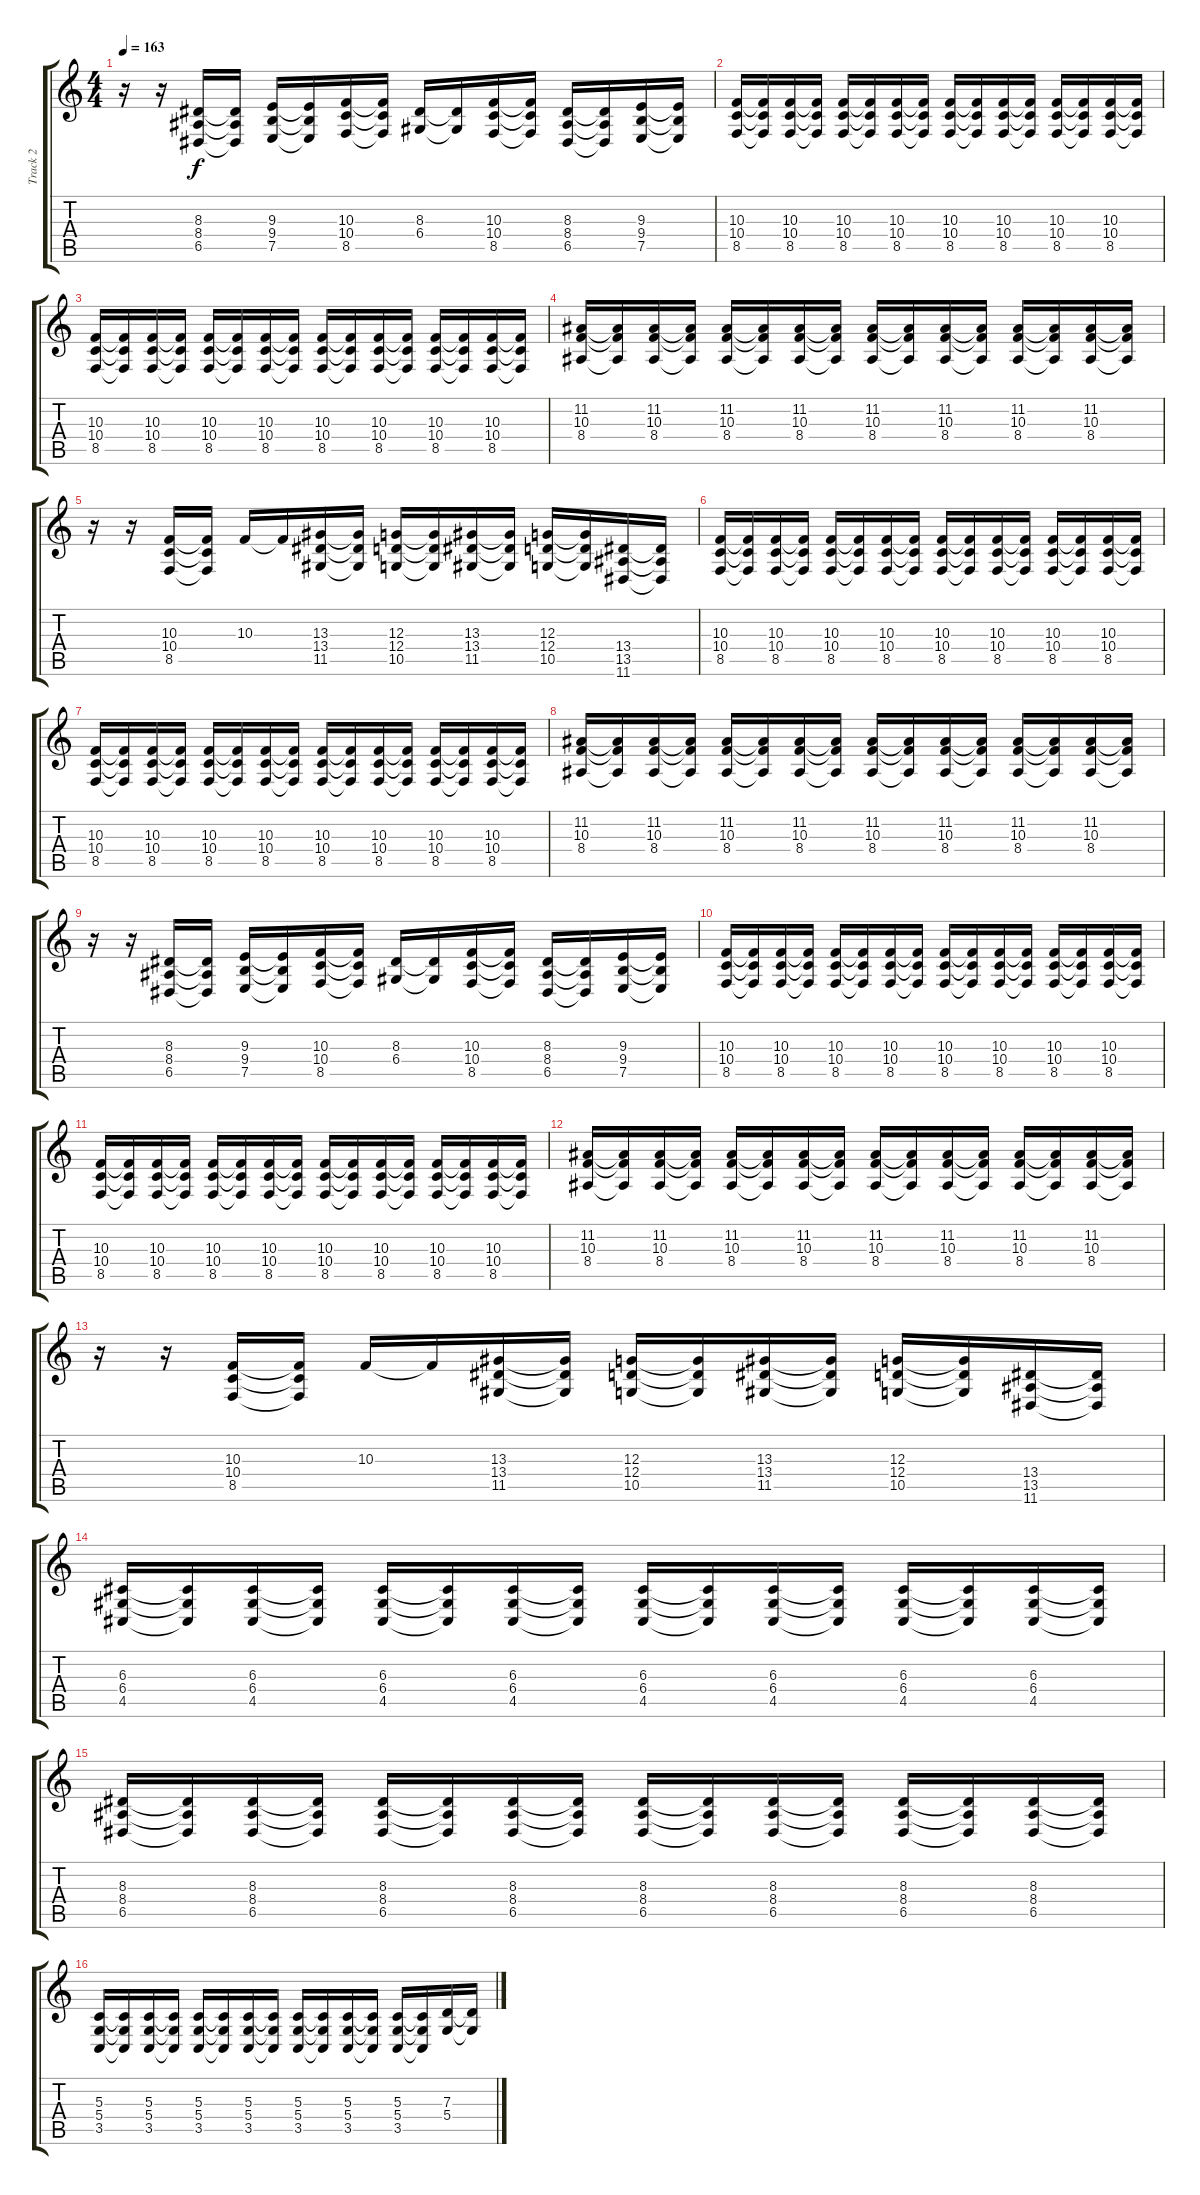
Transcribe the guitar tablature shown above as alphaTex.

\track ("Track 2" "Track 2") {instrument lead5charang}
\staff {score tabs}
\tuning (E4 B3 G3 D3 A2 E2) {hide}
\ts (4 4)
\tempo 163
\clef g2
\ks c
r.16{dy f} r.16 (8.3 8.4 6.5).16 (8.3{t} 8.4{t} 6.5{t}).16 (9.3 9.4 7.5).16 (9.3{t} 9.4{t} 7.5{t}).16 (10.3 10.4 8.5).16 (10.3{t} 10.4{t} 8.5{t}).16 (8.3 6.4).16 (8.3{t} 6.4{t}).16 (10.3 10.4 8.5).16 (10.3{t} 10.4{t} 8.5{t}).16 (8.3 8.4 6.5).16 (8.3{t} 8.4{t} 6.5{t}).16 (9.3 9.4 7.5).16 (9.3{t} 9.4{t} 7.5{t}).16 |
(10.3 10.4 8.5).16 (10.3{t} 10.4{t} 8.5{t}).16 (10.3 10.4 8.5).16 (10.3{t} 10.4{t} 8.5{t}).16 (10.3 10.4 8.5).16 (10.3{t} 10.4{t} 8.5{t}).16 (10.3 10.4 8.5).16 (10.3{t} 10.4{t} 8.5{t}).16 (10.3 10.4 8.5).16 (10.3{t} 10.4{t} 8.5{t}).16 (10.3 10.4 8.5).16 (10.3{t} 10.4{t} 8.5{t}).16 (10.3 10.4 8.5).16 (10.3{t} 10.4{t} 8.5{t}).16 (10.3 10.4 8.5).16 (10.3{t} 10.4{t} 8.5{t}).16 |
(10.3 10.4 8.5).16 (10.3{t} 10.4{t} 8.5{t}).16 (10.3 10.4 8.5).16 (10.3{t} 10.4{t} 8.5{t}).16 (10.3 10.4 8.5).16 (10.3{t} 10.4{t} 8.5{t}).16 (10.3 10.4 8.5).16 (10.3{t} 10.4{t} 8.5{t}).16 (10.3 10.4 8.5).16 (10.3{t} 10.4{t} 8.5{t}).16 (10.3 10.4 8.5).16 (10.3{t} 10.4{t} 8.5{t}).16 (10.3 10.4 8.5).16 (10.3{t} 10.4{t} 8.5{t}).16 (10.3 10.4 8.5).16 (10.3{t} 10.4{t} 8.5{t}).16 |
(11.2 10.3 8.4).16 (11.2{t} 10.3{t} 8.4{t}).16 (11.2 10.3 8.4).16 (11.2{t} 10.3{t} 8.4{t}).16 (11.2 10.3 8.4).16 (11.2{t} 10.3{t} 8.4{t}).16 (11.2 10.3 8.4).16 (11.2{t} 10.3{t} 8.4{t}).16 (11.2 10.3 8.4).16 (11.2{t} 10.3{t} 8.4{t}).16 (11.2 10.3 8.4).16 (11.2{t} 10.3{t} 8.4{t}).16 (11.2 10.3 8.4).16 (11.2{t} 10.3{t} 8.4{t}).16 (11.2 10.3 8.4).16 (11.2{t} 10.3{t} 8.4{t}).16 |
r.16 r.16 (10.3 10.4 8.5).16 (10.3{t} 10.4{t} 8.5{t}).16 10.3.16 10.3{t}.16 (13.3 13.4 11.5).16 (13.3{t} 13.4{t} 11.5{t}).16 (12.3 12.4 10.5).16 (12.3{t} 12.4{t} 10.5{t}).16 (13.3 13.4 11.5).16 (13.3{t} 13.4{t} 11.5{t}).16 (12.3 12.4 10.5).16 (12.3{t} 12.4{t} 10.5{t}).16 (13.4 13.5 11.6).16 (13.4{t} 13.5{t} 11.6{t}).16 |
(10.3 10.4 8.5).16 (10.3{t} 10.4{t} 8.5{t}).16 (10.3 10.4 8.5).16 (10.3{t} 10.4{t} 8.5{t}).16 (10.3 10.4 8.5).16 (10.3{t} 10.4{t} 8.5{t}).16 (10.3 10.4 8.5).16 (10.3{t} 10.4{t} 8.5{t}).16 (10.3 10.4 8.5).16 (10.3{t} 10.4{t} 8.5{t}).16 (10.3 10.4 8.5).16 (10.3{t} 10.4{t} 8.5{t}).16 (10.3 10.4 8.5).16 (10.3{t} 10.4{t} 8.5{t}).16 (10.3 10.4 8.5).16 (10.3{t} 10.4{t} 8.5{t}).16 |
(10.3 10.4 8.5).16 (10.3{t} 10.4{t} 8.5{t}).16 (10.3 10.4 8.5).16 (10.3{t} 10.4{t} 8.5{t}).16 (10.3 10.4 8.5).16 (10.3{t} 10.4{t} 8.5{t}).16 (10.3 10.4 8.5).16 (10.3{t} 10.4{t} 8.5{t}).16 (10.3 10.4 8.5).16 (10.3{t} 10.4{t} 8.5{t}).16 (10.3 10.4 8.5).16 (10.3{t} 10.4{t} 8.5{t}).16 (10.3 10.4 8.5).16 (10.3{t} 10.4{t} 8.5{t}).16 (10.3 10.4 8.5).16 (10.3{t} 10.4{t} 8.5{t}).16 |
(11.2 10.3 8.4).16 (11.2{t} 10.3{t} 8.4{t}).16 (11.2 10.3 8.4).16 (11.2{t} 10.3{t} 8.4{t}).16 (11.2 10.3 8.4).16 (11.2{t} 10.3{t} 8.4{t}).16 (11.2 10.3 8.4).16 (11.2{t} 10.3{t} 8.4{t}).16 (11.2 10.3 8.4).16 (11.2{t} 10.3{t} 8.4{t}).16 (11.2 10.3 8.4).16 (11.2{t} 10.3{t} 8.4{t}).16 (11.2 10.3 8.4).16 (11.2{t} 10.3{t} 8.4{t}).16 (11.2 10.3 8.4).16 (11.2{t} 10.3{t} 8.4{t}).16 |
r.16 r.16 (8.3 8.4 6.5).16 (8.3{t} 8.4{t} 6.5{t}).16 (9.3 9.4 7.5).16 (9.3{t} 9.4{t} 7.5{t}).16 (10.3 10.4 8.5).16 (10.3{t} 10.4{t} 8.5{t}).16 (8.3 6.4).16 (8.3{t} 6.4{t}).16 (10.3 10.4 8.5).16 (10.3{t} 10.4{t} 8.5{t}).16 (8.3 8.4 6.5).16 (8.3{t} 8.4{t} 6.5{t}).16 (9.3 9.4 7.5).16 (9.3{t} 9.4{t} 7.5{t}).16 |
(10.3 10.4 8.5).16 (10.3{t} 10.4{t} 8.5{t}).16 (10.3 10.4 8.5).16 (10.3{t} 10.4{t} 8.5{t}).16 (10.3 10.4 8.5).16 (10.3{t} 10.4{t} 8.5{t}).16 (10.3 10.4 8.5).16 (10.3{t} 10.4{t} 8.5{t}).16 (10.3 10.4 8.5).16 (10.3{t} 10.4{t} 8.5{t}).16 (10.3 10.4 8.5).16 (10.3{t} 10.4{t} 8.5{t}).16 (10.3 10.4 8.5).16 (10.3{t} 10.4{t} 8.5{t}).16 (10.3 10.4 8.5).16 (10.3{t} 10.4{t} 8.5{t}).16 |
(10.3 10.4 8.5).16 (10.3{t} 10.4{t} 8.5{t}).16 (10.3 10.4 8.5).16 (10.3{t} 10.4{t} 8.5{t}).16 (10.3 10.4 8.5).16 (10.3{t} 10.4{t} 8.5{t}).16 (10.3 10.4 8.5).16 (10.3{t} 10.4{t} 8.5{t}).16 (10.3 10.4 8.5).16 (10.3{t} 10.4{t} 8.5{t}).16 (10.3 10.4 8.5).16 (10.3{t} 10.4{t} 8.5{t}).16 (10.3 10.4 8.5).16 (10.3{t} 10.4{t} 8.5{t}).16 (10.3 10.4 8.5).16 (10.3{t} 10.4{t} 8.5{t}).16 |
(11.2 10.3 8.4).16 (11.2{t} 10.3{t} 8.4{t}).16 (11.2 10.3 8.4).16 (11.2{t} 10.3{t} 8.4{t}).16 (11.2 10.3 8.4).16 (11.2{t} 10.3{t} 8.4{t}).16 (11.2 10.3 8.4).16 (11.2{t} 10.3{t} 8.4{t}).16 (11.2 10.3 8.4).16 (11.2{t} 10.3{t} 8.4{t}).16 (11.2 10.3 8.4).16 (11.2{t} 10.3{t} 8.4{t}).16 (11.2 10.3 8.4).16 (11.2{t} 10.3{t} 8.4{t}).16 (11.2 10.3 8.4).16 (11.2{t} 10.3{t} 8.4{t}).16 |
r.16 r.16 (10.3 10.4 8.5).16 (10.3{t} 10.4{t} 8.5{t}).16 10.3.16 10.3{t}.16 (13.3 13.4 11.5).16 (13.3{t} 13.4{t} 11.5{t}).16 (12.3 12.4 10.5).16 (12.3{t} 12.4{t} 10.5{t}).16 (13.3 13.4 11.5).16 (13.3{t} 13.4{t} 11.5{t}).16 (12.3 12.4 10.5).16 (12.3{t} 12.4{t} 10.5{t}).16 (13.4 13.5 11.6).16 (13.4{t} 13.5{t} 11.6{t}).16 |
(6.3 6.4 4.5).16 (6.3{t} 6.4{t} 4.5{t}).16 (6.3 6.4 4.5).16 (6.3{t} 6.4{t} 4.5{t}).16 (6.3 6.4 4.5).16 (6.3{t} 6.4{t} 4.5{t}).16 (6.3 6.4 4.5).16 (6.3{t} 6.4{t} 4.5{t}).16 (6.3 6.4 4.5).16 (6.3{t} 6.4{t} 4.5{t}).16 (6.3 6.4 4.5).16 (6.3{t} 6.4{t} 4.5{t}).16 (6.3 6.4 4.5).16 (6.3{t} 6.4{t} 4.5{t}).16 (6.3 6.4 4.5).16 (6.3{t} 6.4{t} 4.5{t}).16 |
(8.3 8.4 6.5).16 (8.3{t} 8.4{t} 6.5{t}).16 (8.3 8.4 6.5).16 (8.3{t} 8.4{t} 6.5{t}).16 (8.3 8.4 6.5).16 (8.3{t} 8.4{t} 6.5{t}).16 (8.3 8.4 6.5).16 (8.3{t} 8.4{t} 6.5{t}).16 (8.3 8.4 6.5).16 (8.3{t} 8.4{t} 6.5{t}).16 (8.3 8.4 6.5).16 (8.3{t} 8.4{t} 6.5{t}).16 (8.3 8.4 6.5).16 (8.3{t} 8.4{t} 6.5{t}).16 (8.3 8.4 6.5).16 (8.3{t} 8.4{t} 6.5{t}).16 |
(5.3 5.4 3.5).16 (5.3{t} 5.4{t} 3.5{t}).16 (5.3 5.4 3.5).16 (5.3{t} 5.4{t} 3.5{t}).16 (5.3 5.4 3.5).16 (5.3{t} 5.4{t} 3.5{t}).16 (5.3 5.4 3.5).16 (5.3{t} 5.4{t} 3.5{t}).16 (5.3 5.4 3.5).16 (5.3{t} 5.4{t} 3.5{t}).16 (5.3 5.4 3.5).16 (5.3{t} 5.4{t} 3.5{t}).16 (5.3 5.4 3.5).16 (5.3{t} 5.4{t} 3.5{t}).16 (7.3 5.4).16 (7.3{t} 5.4{t}).16
